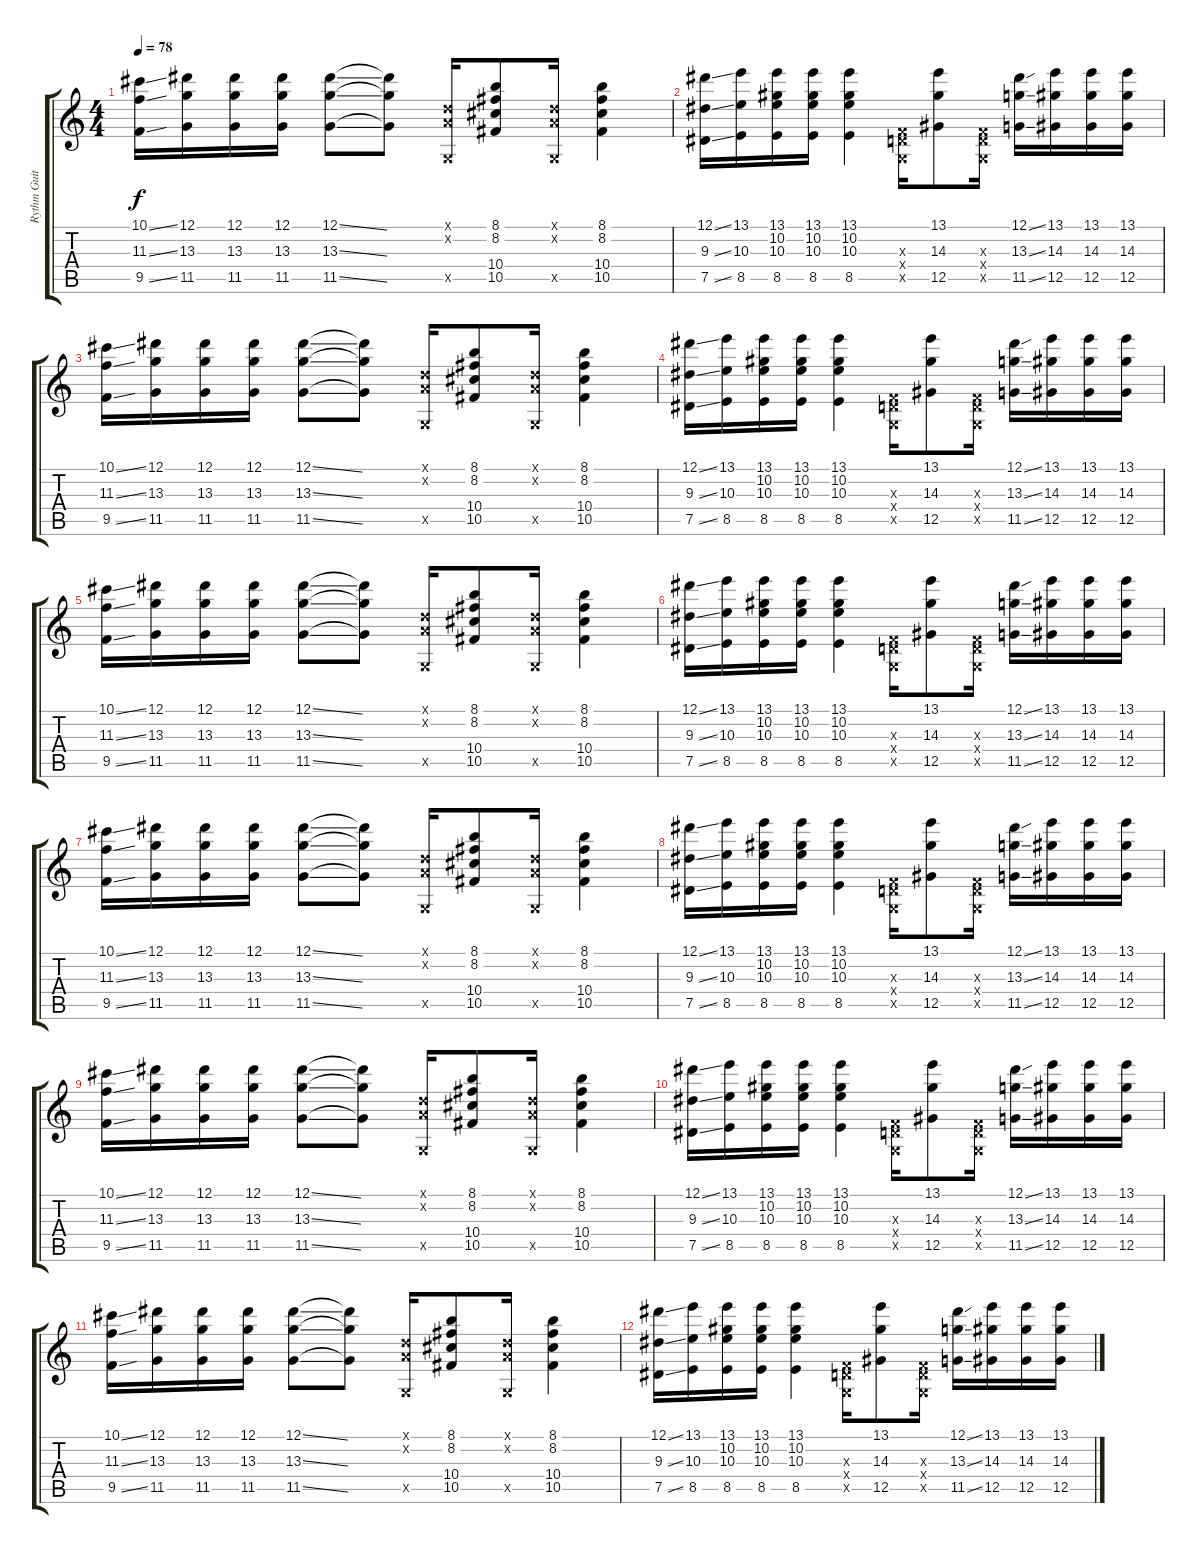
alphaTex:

\track ("Rythm Guitar3" "Rythm Guit") {instrument distortionguitar}
\staff {score tabs}
\tuning (Eb4 Bb3 Gb3 Eb3 Ab2 Eb2) {hide}
\ts (4 4)
\tempo 78
\clef g2
\ks c
(10.1{ss} 11.3{ss} 9.5{ss}).16{dy f} (12.1 13.3 11.5).16 (12.1 13.3 11.5).16 (12.1 13.3 11.5).16 (12.1{ss} 13.3{ss} 11.5{ss}).8 (12.1{t} 13.3{t} 11.5{t}).8 (-1.1{x} -1.2{x} -1.5{x}).16 (8.1 8.2 10.4 10.5).8 (-1.1{x} -1.2{x} -1.5{x}).16 (8.1 8.2 10.4 10.5).4 |
(12.1{ss} 9.3{ss} 7.5{ss}).16 (13.1 10.3 8.5).16 (13.1 10.2 10.3 8.5).16 (13.1 10.2 10.3 8.5).16 (13.1 10.2 10.3 8.5).4 (-1.3{x} -1.4{x} -1.5{x}).16 (13.1 14.3 12.5).8 (-1.3{x} -1.4{x} -1.5{x}).16 (12.1{ss} 13.3{ss} 11.5{ss}).16 (13.1 14.3 12.5).16 (13.1 14.3 12.5).16 (13.1 14.3 12.5).16 |
(10.1{ss} 11.3{ss} 9.5{ss}).16 (12.1 13.3 11.5).16 (12.1 13.3 11.5).16 (12.1 13.3 11.5).16 (12.1{ss} 13.3{ss} 11.5{ss}).8 (12.1{t} 13.3{t} 11.5{t}).8 (-1.1{x} -1.2{x} -1.5{x}).16 (8.1 8.2 10.4 10.5).8 (-1.1{x} -1.2{x} -1.5{x}).16 (8.1 8.2 10.4 10.5).4 |
(12.1{ss} 9.3{ss} 7.5{ss}).16 (13.1 10.3 8.5).16 (13.1 10.2 10.3 8.5).16 (13.1 10.2 10.3 8.5).16 (13.1 10.2 10.3 8.5).4 (-1.3{x} -1.4{x} -1.5{x}).16 (13.1 14.3 12.5).8 (-1.3{x} -1.4{x} -1.5{x}).16 (12.1{ss} 13.3{ss} 11.5{ss}).16 (13.1 14.3 12.5).16 (13.1 14.3 12.5).16 (13.1 14.3 12.5).16 |
(10.1{ss} 11.3{ss} 9.5{ss}).16 (12.1 13.3 11.5).16 (12.1 13.3 11.5).16 (12.1 13.3 11.5).16 (12.1{ss} 13.3{ss} 11.5{ss}).8 (12.1{t} 13.3{t} 11.5{t}).8 (-1.1{x} -1.2{x} -1.5{x}).16 (8.1 8.2 10.4 10.5).8 (-1.1{x} -1.2{x} -1.5{x}).16 (8.1 8.2 10.4 10.5).4 |
(12.1{ss} 9.3{ss} 7.5{ss}).16 (13.1 10.3 8.5).16 (13.1 10.2 10.3 8.5).16 (13.1 10.2 10.3 8.5).16 (13.1 10.2 10.3 8.5).4 (-1.3{x} -1.4{x} -1.5{x}).16 (13.1 14.3 12.5).8 (-1.3{x} -1.4{x} -1.5{x}).16 (12.1{ss} 13.3{ss} 11.5{ss}).16 (13.1 14.3 12.5).16 (13.1 14.3 12.5).16 (13.1 14.3 12.5).16 |
(10.1{ss} 11.3{ss} 9.5{ss}).16 (12.1 13.3 11.5).16 (12.1 13.3 11.5).16 (12.1 13.3 11.5).16 (12.1{ss} 13.3{ss} 11.5{ss}).8 (12.1{t} 13.3{t} 11.5{t}).8 (-1.1{x} -1.2{x} -1.5{x}).16 (8.1 8.2 10.4 10.5).8 (-1.1{x} -1.2{x} -1.5{x}).16 (8.1 8.2 10.4 10.5).4 |
(12.1{ss} 9.3{ss} 7.5{ss}).16 (13.1 10.3 8.5).16 (13.1 10.2 10.3 8.5).16 (13.1 10.2 10.3 8.5).16 (13.1 10.2 10.3 8.5).4 (-1.3{x} -1.4{x} -1.5{x}).16 (13.1 14.3 12.5).8 (-1.3{x} -1.4{x} -1.5{x}).16 (12.1{ss} 13.3{ss} 11.5{ss}).16 (13.1 14.3 12.5).16 (13.1 14.3 12.5).16 (13.1 14.3 12.5).16 |
(10.1{ss} 11.3{ss} 9.5{ss}).16 (12.1 13.3 11.5).16 (12.1 13.3 11.5).16 (12.1 13.3 11.5).16 (12.1{ss} 13.3{ss} 11.5{ss}).8 (12.1{t} 13.3{t} 11.5{t}).8 (-1.1{x} -1.2{x} -1.5{x}).16 (8.1 8.2 10.4 10.5).8 (-1.1{x} -1.2{x} -1.5{x}).16 (8.1 8.2 10.4 10.5).4 |
(12.1{ss} 9.3{ss} 7.5{ss}).16 (13.1 10.3 8.5).16 (13.1 10.2 10.3 8.5).16 (13.1 10.2 10.3 8.5).16 (13.1 10.2 10.3 8.5).4 (-1.3{x} -1.4{x} -1.5{x}).16 (13.1 14.3 12.5).8 (-1.3{x} -1.4{x} -1.5{x}).16 (12.1{ss} 13.3{ss} 11.5{ss}).16 (13.1 14.3 12.5).16 (13.1 14.3 12.5).16 (13.1 14.3 12.5).16 |
(10.1{ss} 11.3{ss} 9.5{ss}).16 (12.1 13.3 11.5).16 (12.1 13.3 11.5).16 (12.1 13.3 11.5).16 (12.1{ss} 13.3{ss} 11.5{ss}).8 (12.1{t} 13.3{t} 11.5{t}).8 (-1.1{x} -1.2{x} -1.5{x}).16 (8.1 8.2 10.4 10.5).8 (-1.1{x} -1.2{x} -1.5{x}).16 (8.1 8.2 10.4 10.5).4 |
(12.1{ss} 9.3{ss} 7.5{ss}).16 (13.1 10.3 8.5).16 (13.1 10.2 10.3 8.5).16 (13.1 10.2 10.3 8.5).16 (13.1 10.2 10.3 8.5).4 (-1.3{x} -1.4{x} -1.5{x}).16 (13.1 14.3 12.5).8 (-1.3{x} -1.4{x} -1.5{x}).16 (12.1{ss} 13.3{ss} 11.5{ss}).16 (13.1 14.3 12.5).16 (13.1 14.3 12.5).16 (13.1 14.3 12.5).16
